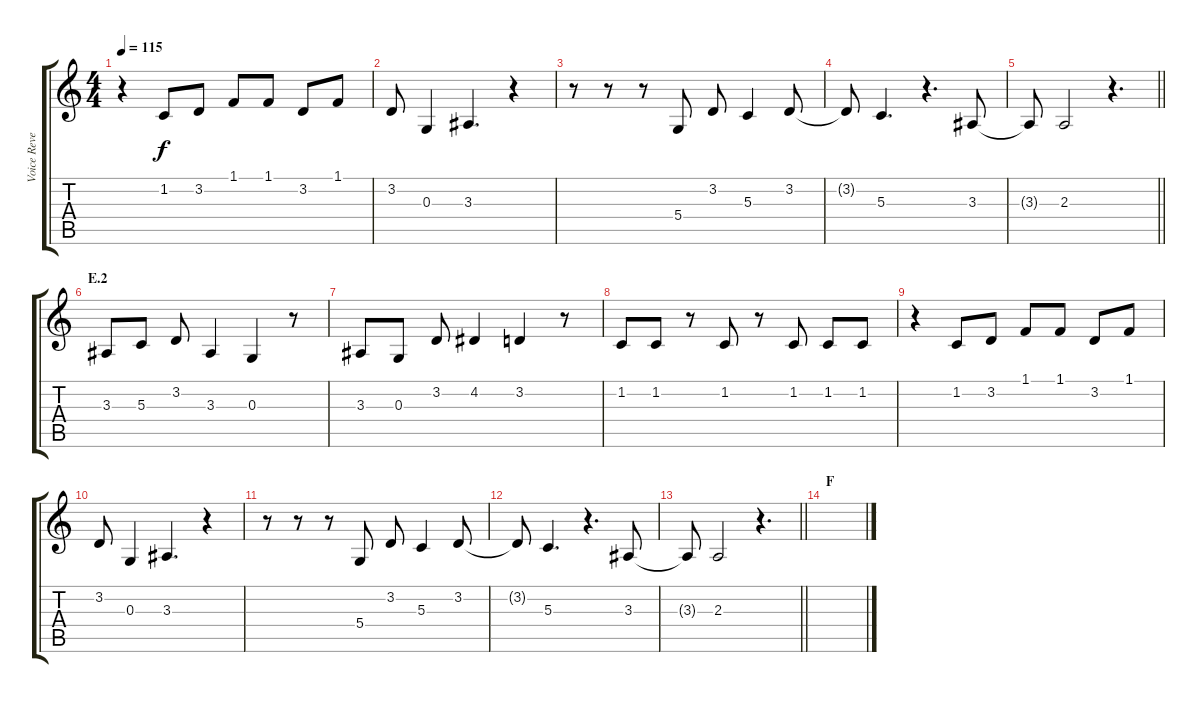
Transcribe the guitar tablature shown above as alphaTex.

\track ("Voice Reverb" "Voice Reve") {instrument fx5brightness}
\staff {score tabs}
\tuning (E4 B3 G3 D3 A2 E2) {hide}
\ts (4 4)
\tempo 115
\clef g2
\ks c
r.4{dy f} 1.2.8 3.2.8 1.1.8 1.1.8 3.2.8 1.1.8 |
3.2.8 0.3.4 3.3.4{d} r.4 |
r.8 r.8 r.8 5.4.8 3.2.8 5.3.4 3.2.8 |
3.2{t}.8 5.3.4{d} r.4{d} 3.3.8 |
\barLineRight lightlight
3.3{t}.8 2.3.2 r.4{d} |
\section ("" "E.2")
3.3.8 5.3.8 3.2.8 3.3.4 0.3.4 r.8 |
3.3.8 0.3.8 3.2.8 4.2.4 3.2.4 r.8 |
1.2.8 1.2.8 r.8 1.2.8 r.8 1.2.8 1.2.8 1.2.8 |
r.4 1.2.8 3.2.8 1.1.8 1.1.8 3.2.8 1.1.8 |
3.2.8 0.3.4 3.3.4{d} r.4 |
r.8 r.8 r.8 5.4.8 3.2.8 5.3.4 3.2.8 |
3.2{t}.8 5.3.4{d} r.4{d} 3.3.8 |
\barLineRight lightlight
3.3{t}.8 2.3.2 r.4{d} |
\section ("" "F")
